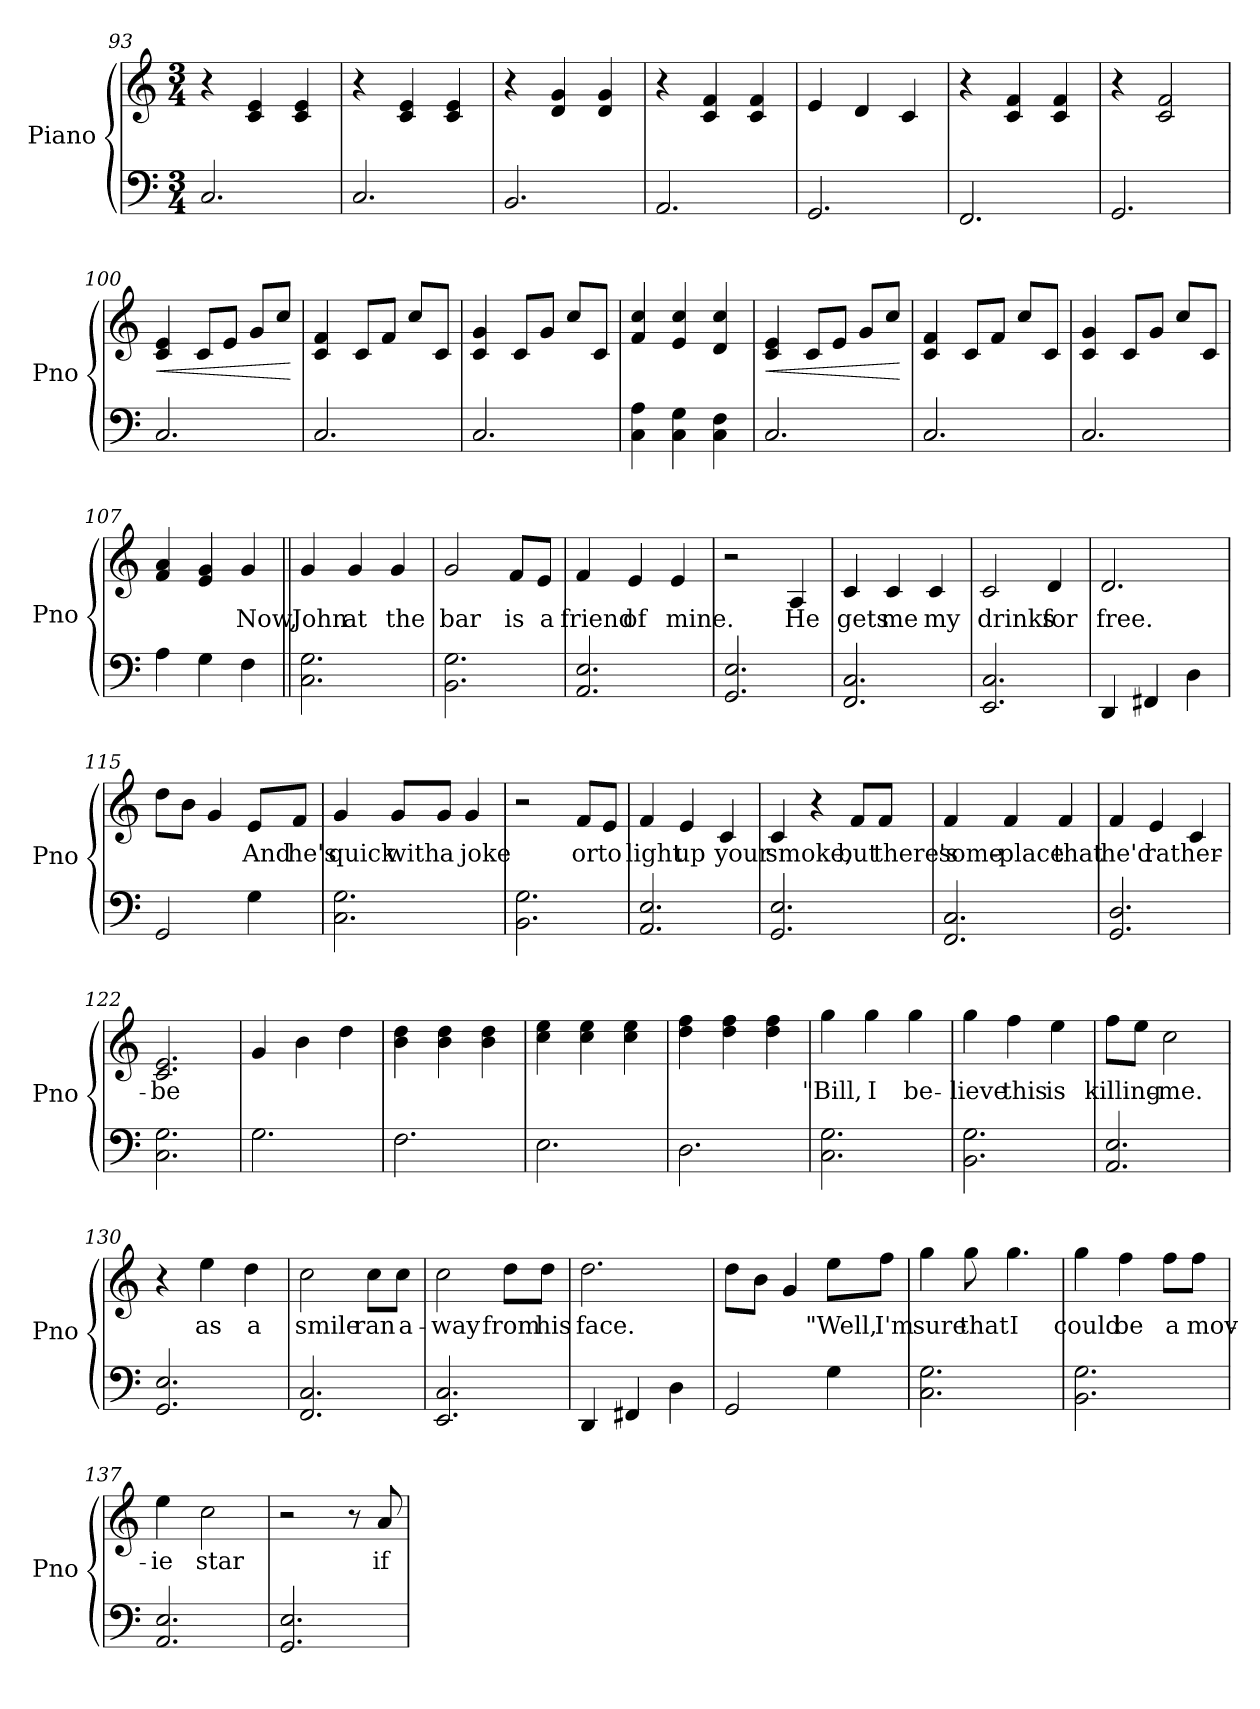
**kern	**kern	**text	**dynam
*part1	*part1	*part1	*part1
*staff2	*staff1	*staff1	*staff1/2
*I"Piano	*	*	*
*I'Pno	*	*	*
*clefF4	*clefG2	*	*
*k[]	*k[]	*	*
*M3/4	*M3/4	*	*
=93	=93	=93	=93
2.C/	4r	.	.
.	4c/ 4e/	.	.
.	4c/ 4e/	.	.
=94	=94	=94	=94
2.C/	4r	.	.
.	4c/ 4e/	.	.
.	4c/ 4e/	.	.
=95	=95	=95	=95
2.BB/	4r	.	.
.	4d/ 4g/	.	.
.	4d/ 4g/	.	.
=96	=96	=96	=96
2.AA/	4r	.	.
.	4c/ 4f/	.	.
.	4c/ 4f/	.	.
=97	=97	=97	=97
2.GG/	4e/	.	.
.	4d/	.	.
.	4c/	.	.
=98	=98	=98	=98
2.FF/	4r	.	.
.	4c/ 4f/	.	.
.	4c/ 4f/	.	.
=99	=99	=99	=99
2.GG/	4r	.	.
.	2c/ 2f/	.	.
=100	=100	=100	=100
!	!	!	!LO:HP:b
2.C/	4c/ 4e/	.	<
.	8c/L	.	.
.	8e/J	.	.
.	8g/L	.	.
.	8cc/J	.	.
.	.	.	[
!!LO:LB:g=z
=101	=101	=101	=101
2.C/	4c/ 4f/	.	.
.	8c/L	.	.
.	8f/J	.	.
.	8cc/L	.	.
.	8c/J	.	.
=102	=102	=102	=102
2.C/	4c/ 4g/	.	.
.	8c/L	.	.
.	8g/J	.	.
.	8cc/L	.	.
.	8c/J	.	.
=103	=103	=103	=103
4C\ 4A\	4f/ 4cc/	.	.
4C\ 4G\	4e/ 4cc/	.	.
4C\ 4F\	4d/ 4cc/	.	.
=104	=104	=104	=104
!	!	!	!LO:HP:b
2.C/	4c/ 4e/	.	<
.	8c/L	.	.
.	8e/J	.	.
.	8g/L	.	.
.	8cc/J	.	.
.	.	.	[
=105	=105	=105	=105
2.C/	4c/ 4f/	.	.
.	8c/L	.	.
.	8f/J	.	.
.	8cc/L	.	.
.	8c/J	.	.
=106	=106	=106	=106
2.C/	4c/ 4g/	.	.
.	8c/L	.	.
.	8g/J	.	.
.	8cc/L	.	.
.	8c/J	.	.
=107	=107	=107	=107
4A\	4f/ 4a/	.	.
4G\	4e/ 4g/	.	.
4F\	4g/	Now,	.
=108||	=108||	=108||	=108||
2.C\ 2.G\	4g/	John	.
.	4g/	at	.
.	4g/	the	.
=109	=109	=109	=109
2.BB\ 2.G\	2g/	bar	.
.	8f/L	is	.
.	8e/J	a	.
!!LO:LB:g=z
=110	=110	=110	=110
2.AA/ 2.E/	4f/	friend	.
.	4e/	of	.
.	4e/	mine.	.
=111	=111	=111	=111
2.GG/ 2.E/	2r	.	.
.	4A/	He	.
=112	=112	=112	=112
2.FF/ 2.C/	4c/	gets	.
.	4c/	me	.
.	4c/	my	.
=113	=113	=113	=113
2.EE/ 2.C/	2c/	drinks	.
.	4d/	for	.
=114	=114	=114	=114
4DD/	2.d/	free.	.
4FF#X/	.	.	.
4D\	.	.	.
=115	=115	=115	=115
2GG/	8dd\L	.	.
.	8b\J	.	.
.	4g/	.	.
4G\	8e/L	And	.
.	8f/J	he's	.
=116	=116	=116	=116
2.C\ 2.G\	4g/	quick	.
.	8g/L	with	.
.	8g/J	a	.
.	4g/	joke	.
!!LO:LB:g=z
=117	=117	=117	=117
2.BB\ 2.G\	2r	.	.
.	8f/L	or	.
.	8e/J	to	.
=118	=118	=118	=118
2.AA/ 2.E/	4f/	light	.
.	4e/	up	.
.	4c/	your	.
=119	=119	=119	=119
2.GG/ 2.E/	4c/	smoke,	.
.	4r	.	.
.	8f/L	but	.
.	8f/J	there's	.
=120	=120	=120	=120
2.FF/ 2.C/	4f/	some-	.
.	4f/	-place	.
.	4f/	that	.
=121	=121	=121	=121
2.GG/ 2.D/	4f/	he'd	.
.	4e/	rather-	.
.	4c/	.	.
=122	=122	=122	=122
2.C\ 2.G\	2.c/ 2.e/	-be	.
=123	=123	=123	=123
2.G\	4g/	.	.
.	4b\	.	.
.	4dd\	.	.
=124	=124	=124	=124
2.F\	4b\ 4dd\	.	.
.	4b\ 4dd\	.	.
.	4b\ 4dd\	.	.
=125	=125	=125	=125
2.E\	4cc\ 4ee\	.	.
.	4cc\ 4ee\	.	.
.	4cc\ 4ee\	.	.
!!LO:PB:g=z
=126	=126	=126	=126
2.D\	4dd\ 4ff\	.	.
.	4dd\ 4ff\	.	.
.	4dd\ 4ff\	.	.
=127	=127	=127	=127
2.C\ 2.G\	4gg\	"Bill,	.
.	4gg\	I	.
.	4gg\	be-	.
=128	=128	=128	=128
2.BB\ 2.G\	4gg\	-lieve	.
.	4ff\	this	.
.	4ee\	is	.
=129	=129	=129	=129
2.AA/ 2.E/	8ff\L	killing-	.
.	8ee\J	.	.
.	2cc\	-me.	.
=130	=130	=130	=130
2.GG/ 2.E/	4r	.	.
.	4ee\	as	.
.	4dd\	a	.
=131	=131	=131	=131
2.FF/ 2.C/	2cc\	smile	.
.	8cc\L	ran	.
.	8cc\J	a-	.
=132	=132	=132	=132
2.EE/ 2.C/	2cc\	-way	.
.	8dd\L	from	.
.	8dd\J	his	.
=133	=133	=133	=133
4DD/	2.dd\	face.	.
4FF#X/	.	.	.
4D\	.	.	.
!!LO:LB:g=z
=134	=134	=134	=134
2GG/	8dd\L	.	.
.	8b\J	.	.
.	4g/	.	.
4G\	8ee\L	"Well,	.
.	8ff\J	I'm	.
=135	=135	=135	=135
2.C\ 2.G\	4gg\	sure	.
.	8gg\	that	.
.	4.gg\	I	.
=136	=136	=136	=136
2.BB\ 2.G\	4gg\	could	.
.	4ff\	be	.
.	8ff\L	a	.
.	8ff\J	mov-	.
=137	=137	=137	=137
2.AA/ 2.E/	4ee\	-ie	.
.	2cc\	star	.
=138	=138	=138	=138
2.GG/ 2.E/	2r	.	.
.	8r	.	.
.	8a/	if	.
=	=	=	=
*-	*-	*-	*-
